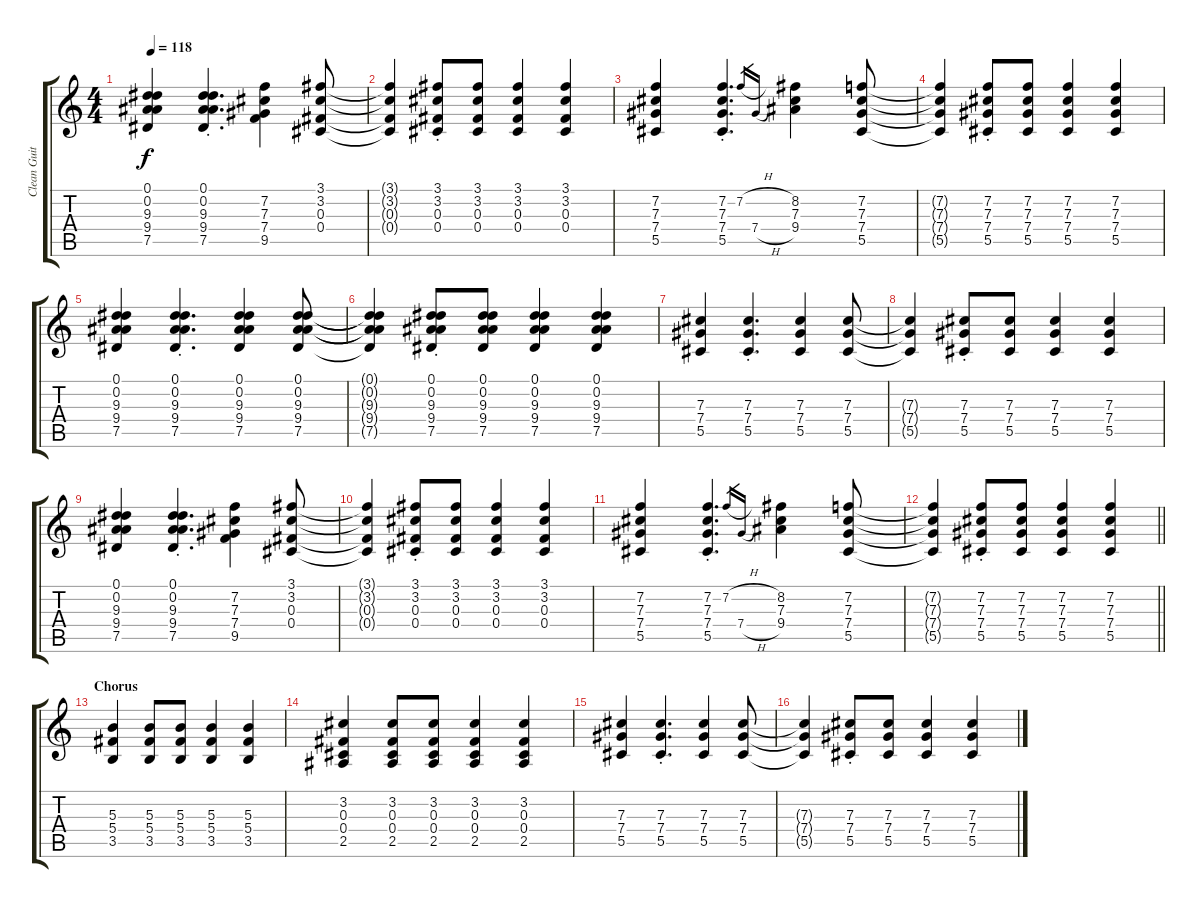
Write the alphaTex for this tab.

\track ("Clean Guitar" "Clean Guit") {instrument electricguitarclean}
\staff {score tabs}
\tuning (Eb4 Bb3 Gb3 Db3 Ab2 Eb2) {hide}
\ts (4 4)
\tempo 118
\clef g2
\ks c
(0.1 0.2 9.3 9.4 7.5).4{dy f} (0.1{st} 0.2{st} 9.3{st} 9.4{st} 7.5{st}).4{d} (7.2 7.3 7.4 9.5).4 (3.1 3.2 0.3 0.4).8 |
(3.1{t} 3.2{t} 0.3{t} 0.4{t}).4 (3.1{st} 3.2{st} 0.3{st} 0.4{st}).8 (3.1 3.2 0.3 0.4).8 (3.1 3.2 0.3 0.4).4 (3.1 3.2 0.3 0.4).4 |
(7.2 7.3 7.4 5.5).4 (7.2{st} 7.3{st} 7.4{st} 5.5{st}).4{d} 7.2{h}.16{gr} 7.4{h}.16{gr} (8.2 7.3 9.4).4 (7.2 7.3 7.4 5.5).8 |
(7.2{t} 7.3{t} 7.4{t} 5.5{t}).4 (7.2{st} 7.3{st} 7.4{st} 5.5{st}).8 (7.2 7.3 7.4 5.5).8 (7.2 7.3 7.4 5.5).4 (7.2 7.3 7.4 5.5).4 |
(0.1 0.2 9.3 9.4 7.5).4 (0.1{st} 0.2{st} 9.3{st} 9.4{st} 7.5{st}).4{d} (0.1 0.2 9.3 9.4 7.5).4 (0.1 0.2 9.3 9.4 7.5).8 |
(0.1{t} 0.2{t} 9.3{t} 9.4{t} 7.5{t}).4 (0.1{st} 0.2{st} 9.3{st} 9.4{st} 7.5{st}).8 (0.1 0.2 9.3 9.4 7.5).8 (0.1 0.2 9.3 9.4 7.5).4 (0.1 0.2 9.3 9.4 7.5).4 |
(7.3 7.4 5.5).4 (7.3{st} 7.4{st} 5.5{st}).4{d} (7.3 7.4 5.5).4 (7.3 7.4 5.5).8 |
(7.3{t} 7.4{t} 5.5{t}).4 (7.3{st} 7.4{st} 5.5{st}).8 (7.3 7.4 5.5).8 (7.3 7.4 5.5).4 (7.3 7.4 5.5).4 |
(0.1 0.2 9.3 9.4 7.5).4 (0.1{st} 0.2{st} 9.3{st} 9.4{st} 7.5{st}).4{d} (7.2 7.3 7.4 9.5).4 (3.1 3.2 0.3 0.4).8 |
(3.1{t} 3.2{t} 0.3{t} 0.4{t}).4 (3.1{st} 3.2{st} 0.3{st} 0.4{st}).8 (3.1 3.2 0.3 0.4).8 (3.1 3.2 0.3 0.4).4 (3.1 3.2 0.3 0.4).4 |
(7.2 7.3 7.4 5.5).4 (7.2{st} 7.3{st} 7.4{st} 5.5{st}).4{d} 7.2{h}.16{gr} 7.4{h}.16{gr} (8.2 7.3 9.4).4 (7.2 7.3 7.4 5.5).8 |
\barLineRight lightlight
(7.2{t} 7.3{t} 7.4{t} 5.5{t}).4 (7.2{st} 7.3{st} 7.4{st} 5.5{st}).8 (7.2 7.3 7.4 5.5).8 (7.2 7.3 7.4 5.5).4 (7.2 7.3 7.4 5.5).4 |
\section ("" "Chorus")
(5.3 5.4 3.5).4 (5.3 5.4 3.5).8 (5.3 5.4 3.5).8 (5.3 5.4 3.5).4 (5.3 5.4 3.5).4 |
(3.2 0.3 0.4 2.5).4 (3.2 0.3 0.4 2.5).8 (3.2 0.3 0.4 2.5).8 (3.2 0.3 0.4 2.5).4 (3.2 0.3 0.4 2.5).4 |
(7.3 7.4 5.5).4 (7.3{st} 7.4{st} 5.5{st}).4{d} (7.3 7.4 5.5).4 (7.3 7.4 5.5).8 |
(7.3{t} 7.4{t} 5.5{t}).4 (7.3{st} 7.4{st} 5.5{st}).8 (7.3 7.4 5.5).8 (7.3 7.4 5.5).4 (7.3 7.4 5.5).4
